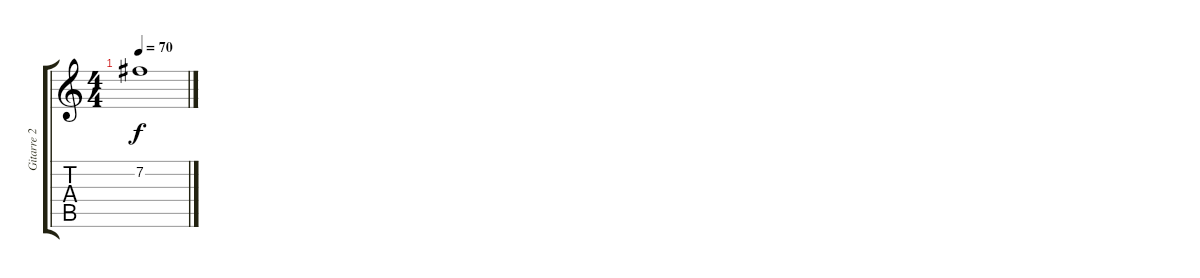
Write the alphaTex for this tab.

\track ("Gitarre 2" "Gitarre 2") {instrument acousticguitarsteel}
\staff {score tabs}
\tuning (E4 B3 G3 D3 A2 E2) {hide}
\ts (4 4)
\tempo 70
\clef g2
\ks c
7.2.1{dy f}
